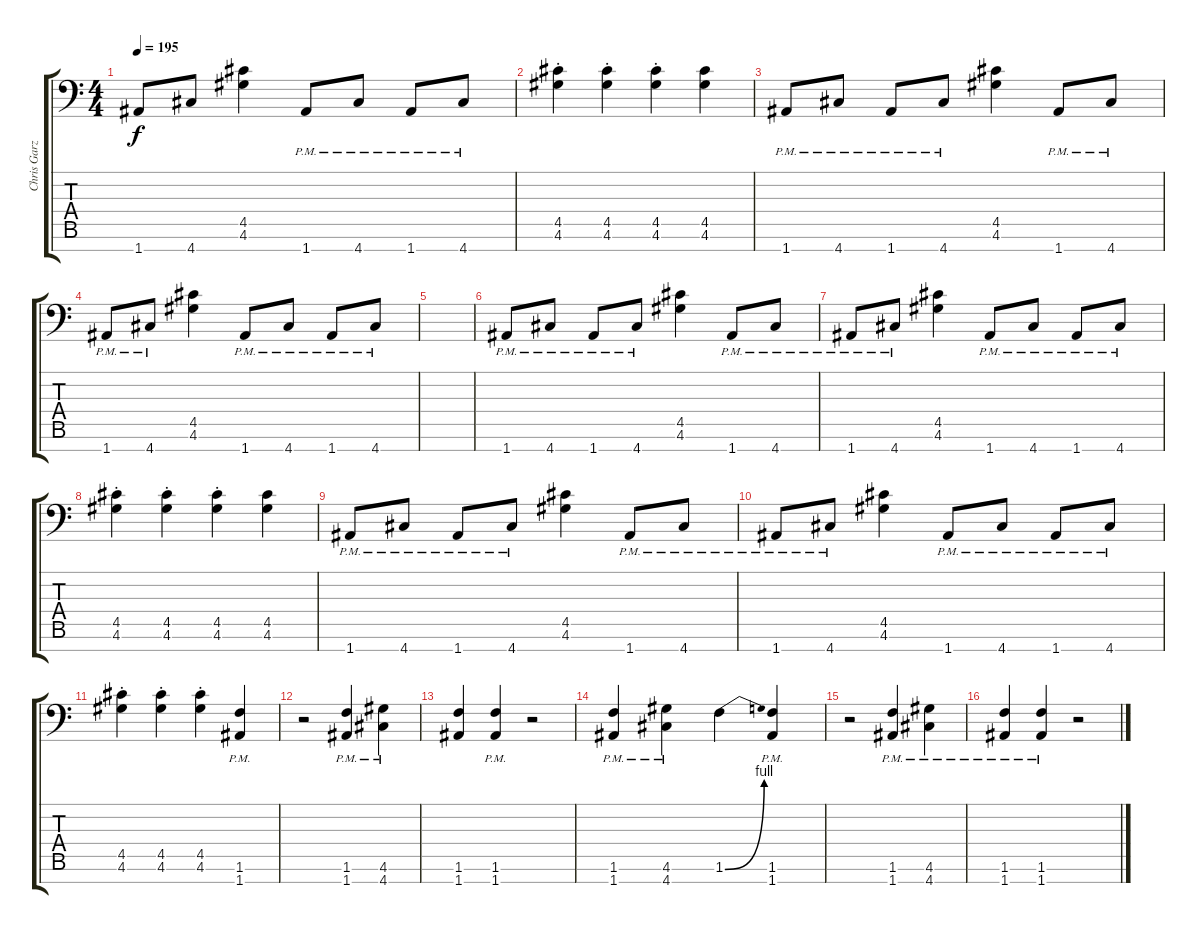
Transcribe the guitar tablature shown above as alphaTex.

\track ("Chris Garza" "Chris Garz") {instrument distortionguitar}
\staff {score tabs}
\tuning (E4 B3 G3 D3 A2 E2 A1) {hide}
\ts (4 4)
\tempo 195
\clef f4
\ks c
1.7.8{dy f} 4.7.8 (4.5 4.6).4 1.7{pm}.8 4.7{pm}.8 1.7{pm}.8 4.7{pm}.8 |
(4.5{st} 4.6{st}).4 (4.5{st} 4.6{st}).4 (4.5{st} 4.6{st}).4 (4.5 4.6).4 |
1.7{pm}.8 4.7{pm}.8 1.7{pm}.8 4.7{pm}.8 (4.5 4.6).4 1.7{pm}.8 4.7{pm}.8 |
1.7{pm}.8 4.7{pm}.8 (4.5 4.6).4 1.7{pm}.8 4.7{pm}.8 1.7{pm}.8 4.7{pm}.8 |
|
1.7{pm}.8 4.7{pm}.8 1.7{pm}.8 4.7{pm}.8 (4.5 4.6).4 1.7{pm}.8 4.7{pm}.8 |
1.7{pm}.8 4.7{pm}.8 (4.5 4.6).4 1.7{pm}.8 4.7{pm}.8 1.7{pm}.8 4.7{pm}.8 |
(4.5{st} 4.6{st}).4 (4.5{st} 4.6{st}).4 (4.5{st} 4.6{st}).4 (4.5 4.6).4 |
1.7{pm}.8 4.7{pm}.8 1.7{pm}.8 4.7{pm}.8 (4.5 4.6).4 1.7{pm}.8 4.7{pm}.8 |
1.7{pm}.8 4.7{pm}.8 (4.5 4.6).4 1.7{pm}.8 4.7{pm}.8 1.7{pm}.8 4.7{pm}.8 |
(4.5{st} 4.6{st}).4 (4.5{st} 4.6{st}).4 (4.5{st} 4.6{st}).4 (1.6{pm} 1.7{pm}).4 |
r.2 (1.6{pm} 1.7{pm}).4 (4.6{pm} 4.7{pm}).4 |
(1.6 1.7).4 (1.6{pm} 1.7{pm}).4 r.2 |
(1.6{pm} 1.7{pm}).4 (4.6{pm} 4.7{pm}).4 1.6{be (bend 0 0 60 4)}.4 (1.6{pm} 1.7{pm}).4 |
r.2 (1.6{pm} 1.7{pm}).4 (4.6{pm} 4.7{pm}).4 |
(1.6{pm} 1.7{pm}).4 (1.6{pm} 1.7{pm}).4 r.2
